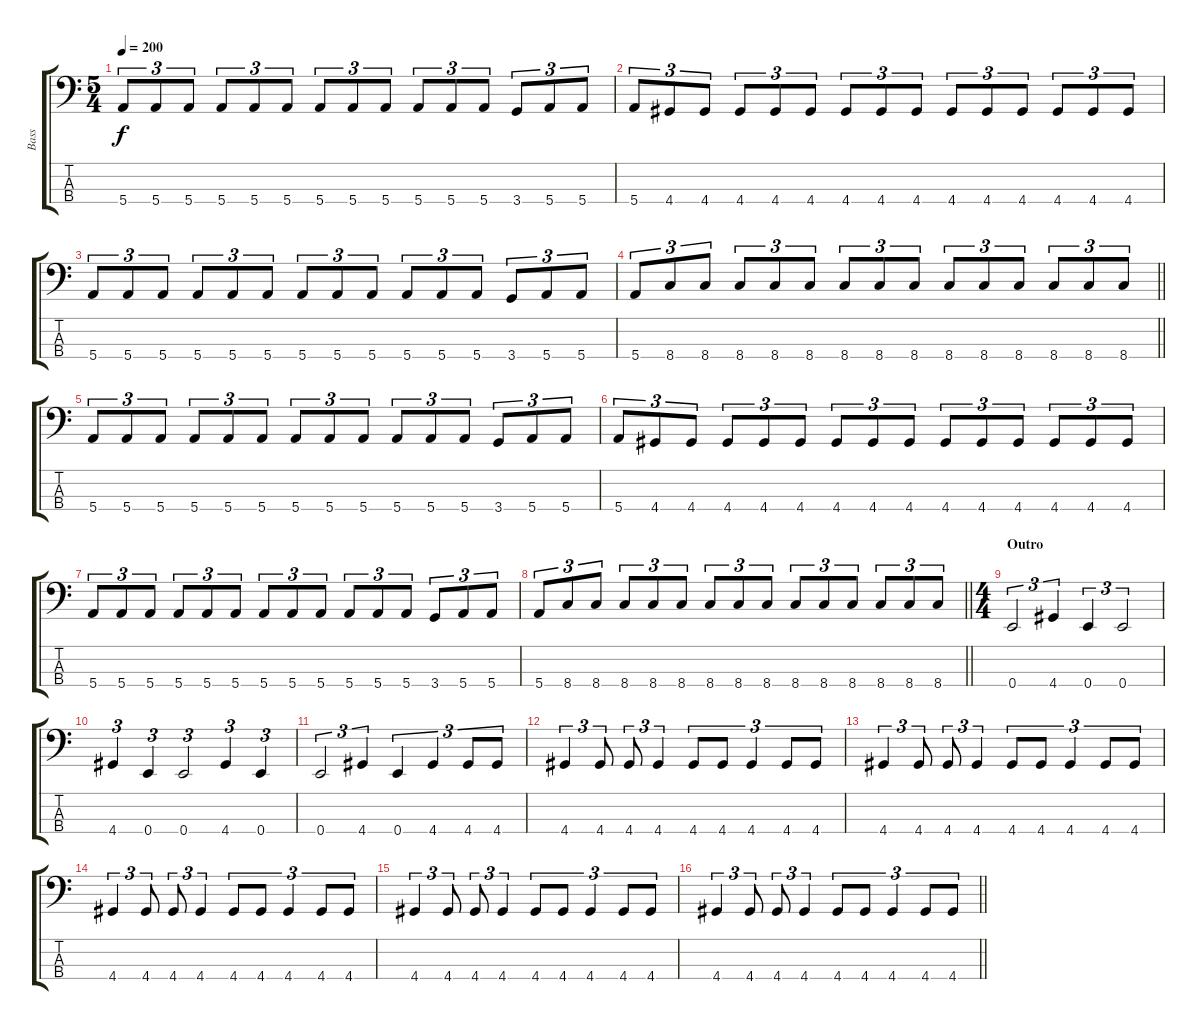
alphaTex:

\track ("Bass" "Bass") {instrument electricbassfinger}
\staff {score tabs}
\tuning (G2 D2 A1 E1) {hide}
\ts (5 4)
\tempo 200
\clef f4
\ks c
5.4.8{tu (3 2) dy f} 5.4.8{tu (3 2)} 5.4.8{tu (3 2)} 5.4.8{tu (3 2)} 5.4.8{tu (3 2)} 5.4.8{tu (3 2)} 5.4.8{tu (3 2)} 5.4.8{tu (3 2)} 5.4.8{tu (3 2)} 5.4.8{tu (3 2)} 5.4.8{tu (3 2)} 5.4.8{tu (3 2)} 3.4.8{tu (3 2)} 5.4.8{tu (3 2)} 5.4.8{tu (3 2)} |
5.4.8{tu (3 2)} 4.4.8{tu (3 2)} 4.4.8{tu (3 2)} 4.4.8{tu (3 2)} 4.4.8{tu (3 2)} 4.4.8{tu (3 2)} 4.4.8{tu (3 2)} 4.4.8{tu (3 2)} 4.4.8{tu (3 2)} 4.4.8{tu (3 2)} 4.4.8{tu (3 2)} 4.4.8{tu (3 2)} 4.4.8{tu (3 2)} 4.4.8{tu (3 2)} 4.4.8{tu (3 2)} |
5.4.8{tu (3 2)} 5.4.8{tu (3 2)} 5.4.8{tu (3 2)} 5.4.8{tu (3 2)} 5.4.8{tu (3 2)} 5.4.8{tu (3 2)} 5.4.8{tu (3 2)} 5.4.8{tu (3 2)} 5.4.8{tu (3 2)} 5.4.8{tu (3 2)} 5.4.8{tu (3 2)} 5.4.8{tu (3 2)} 3.4.8{tu (3 2)} 5.4.8{tu (3 2)} 5.4.8{tu (3 2)} |
\barLineRight lightlight
5.4.8{tu (3 2)} 8.4.8{tu (3 2)} 8.4.8{tu (3 2)} 8.4.8{tu (3 2)} 8.4.8{tu (3 2)} 8.4.8{tu (3 2)} 8.4.8{tu (3 2)} 8.4.8{tu (3 2)} 8.4.8{tu (3 2)} 8.4.8{tu (3 2)} 8.4.8{tu (3 2)} 8.4.8{tu (3 2)} 8.4.8{tu (3 2)} 8.4.8{tu (3 2)} 8.4.8{tu (3 2)} |
5.4.8{tu (3 2)} 5.4.8{tu (3 2)} 5.4.8{tu (3 2)} 5.4.8{tu (3 2)} 5.4.8{tu (3 2)} 5.4.8{tu (3 2)} 5.4.8{tu (3 2)} 5.4.8{tu (3 2)} 5.4.8{tu (3 2)} 5.4.8{tu (3 2)} 5.4.8{tu (3 2)} 5.4.8{tu (3 2)} 3.4.8{tu (3 2)} 5.4.8{tu (3 2)} 5.4.8{tu (3 2)} |
5.4.8{tu (3 2)} 4.4.8{tu (3 2)} 4.4.8{tu (3 2)} 4.4.8{tu (3 2)} 4.4.8{tu (3 2)} 4.4.8{tu (3 2)} 4.4.8{tu (3 2)} 4.4.8{tu (3 2)} 4.4.8{tu (3 2)} 4.4.8{tu (3 2)} 4.4.8{tu (3 2)} 4.4.8{tu (3 2)} 4.4.8{tu (3 2)} 4.4.8{tu (3 2)} 4.4.8{tu (3 2)} |
5.4.8{tu (3 2)} 5.4.8{tu (3 2)} 5.4.8{tu (3 2)} 5.4.8{tu (3 2)} 5.4.8{tu (3 2)} 5.4.8{tu (3 2)} 5.4.8{tu (3 2)} 5.4.8{tu (3 2)} 5.4.8{tu (3 2)} 5.4.8{tu (3 2)} 5.4.8{tu (3 2)} 5.4.8{tu (3 2)} 3.4.8{tu (3 2)} 5.4.8{tu (3 2)} 5.4.8{tu (3 2)} |
\barLineRight lightlight
5.4.8{tu (3 2)} 8.4.8{tu (3 2)} 8.4.8{tu (3 2)} 8.4.8{tu (3 2)} 8.4.8{tu (3 2)} 8.4.8{tu (3 2)} 8.4.8{tu (3 2)} 8.4.8{tu (3 2)} 8.4.8{tu (3 2)} 8.4.8{tu (3 2)} 8.4.8{tu (3 2)} 8.4.8{tu (3 2)} 8.4.8{tu (3 2)} 8.4.8{tu (3 2)} 8.4.8{tu (3 2)} |
\ts (4 4)
\section ("" "Outro")
0.4.2{tu (3 2)} 4.4.4{tu (3 2)} 0.4.4{tu (3 2)} 0.4.2{tu (3 2)} |
4.4.4{tu (3 2)} 0.4.4{tu (3 2)} 0.4.2{tu (3 2)} 4.4.4{tu (3 2)} 0.4.4{tu (3 2)} |
0.4.2{tu (3 2)} 4.4.4{tu (3 2)} 0.4.4{tu (3 2)} 4.4.4{tu (3 2)} 4.4.8{tu (3 2)} 4.4.8{tu (3 2)} |
4.4.4{tu (3 2)} 4.4.8{tu (3 2)} 4.4.8{tu (3 2)} 4.4.4{tu (3 2)} 4.4.8{tu (3 2)} 4.4.8{tu (3 2)} 4.4.4{tu (3 2)} 4.4.8{tu (3 2)} 4.4.8{tu (3 2)} |
4.4.4{tu (3 2)} 4.4.8{tu (3 2)} 4.4.8{tu (3 2)} 4.4.4{tu (3 2)} 4.4.8{tu (3 2)} 4.4.8{tu (3 2)} 4.4.4{tu (3 2)} 4.4.8{tu (3 2)} 4.4.8{tu (3 2)} |
4.4.4{tu (3 2)} 4.4.8{tu (3 2)} 4.4.8{tu (3 2)} 4.4.4{tu (3 2)} 4.4.8{tu (3 2)} 4.4.8{tu (3 2)} 4.4.4{tu (3 2)} 4.4.8{tu (3 2)} 4.4.8{tu (3 2)} |
4.4.4{tu (3 2)} 4.4.8{tu (3 2)} 4.4.8{tu (3 2)} 4.4.4{tu (3 2)} 4.4.8{tu (3 2)} 4.4.8{tu (3 2)} 4.4.4{tu (3 2)} 4.4.8{tu (3 2)} 4.4.8{tu (3 2)} |
\barLineRight lightlight
4.4.4{tu (3 2)} 4.4.8{tu (3 2)} 4.4.8{tu (3 2)} 4.4.4{tu (3 2)} 4.4.8{tu (3 2)} 4.4.8{tu (3 2)} 4.4.4{tu (3 2)} 4.4.8{tu (3 2)} 4.4.8{tu (3 2)}
